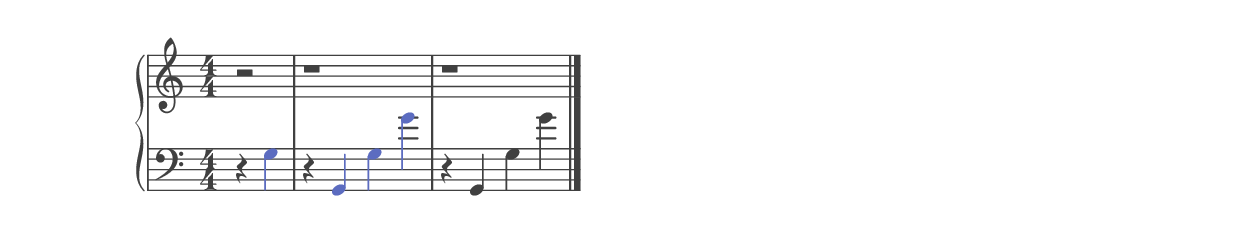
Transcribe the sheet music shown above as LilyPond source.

%% ----------------------------------------------------------------------------
%% Generated on: 2018 December 27
%% Note Name: G3
%% Octave: 3
%% Clef: bass
%% Filename: 065-35-3-bass-G3
%% ----------------------------------------------------------------------------

\version "2.19.82"

\include "../piano_note_colors.ly"

\header {
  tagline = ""
}

upper = {
  \clef treble
  \numericTimeSignature
  \override NoteHead.color = #colorized-note
  \override Stem.color = #colorized-note
  \override Accidental.color = #colorized-note
  % treble note in color
  r2
  % treble octave in color
  r1
  \override NoteHead.color = #default-black
  \override Stem.color = #default-black
  \override Accidental.color = #default-black
  % treble octave repeat in black
  r1
  \bar "|."
}

lower = {
  \clef bass
  \numericTimeSignature
  \override NoteHead.color = #colorized-note
  \override Stem.color = #colorized-note
  \override Accidental.color = #colorized-note
  % bass note in color
  r4 g4
  % bass octave in color
  r4 g,4 g4 g'4
  \override NoteHead.color = #default-black
  \override Stem.color = #default-black
  \override Accidental.color = #default-black
  % bass octave repeat in black
  r4 g,4 g4 g'4
}

\score {
  \new PianoStaff <<
    \context Score
    \applyContext #(override-color-for-all-grobs default-black)
    \time 4/4
    \partial 2
    \new Staff = upper { \upper }
    \new Staff = lower { \lower }
  >>
  \layout { }
  \midi { }
}